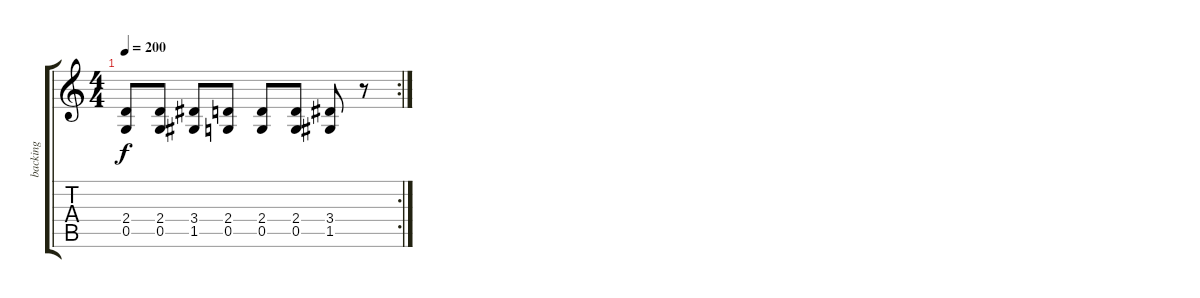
\track ("backing" "backing") {instrument distortionguitar}
\staff {score tabs}
\tuning (D4 A3 F3 C3 G2 D2) {hide}
\rc 2
\ts (4 4)
\tempo 200
\clef g2
\ks c
(2.4 0.5).8{dy f} (2.4 0.5).8 (3.4 1.5).8 (2.4 0.5).8 (2.4 0.5).8 (2.4 0.5).8 (3.4 1.5).8 r.8
